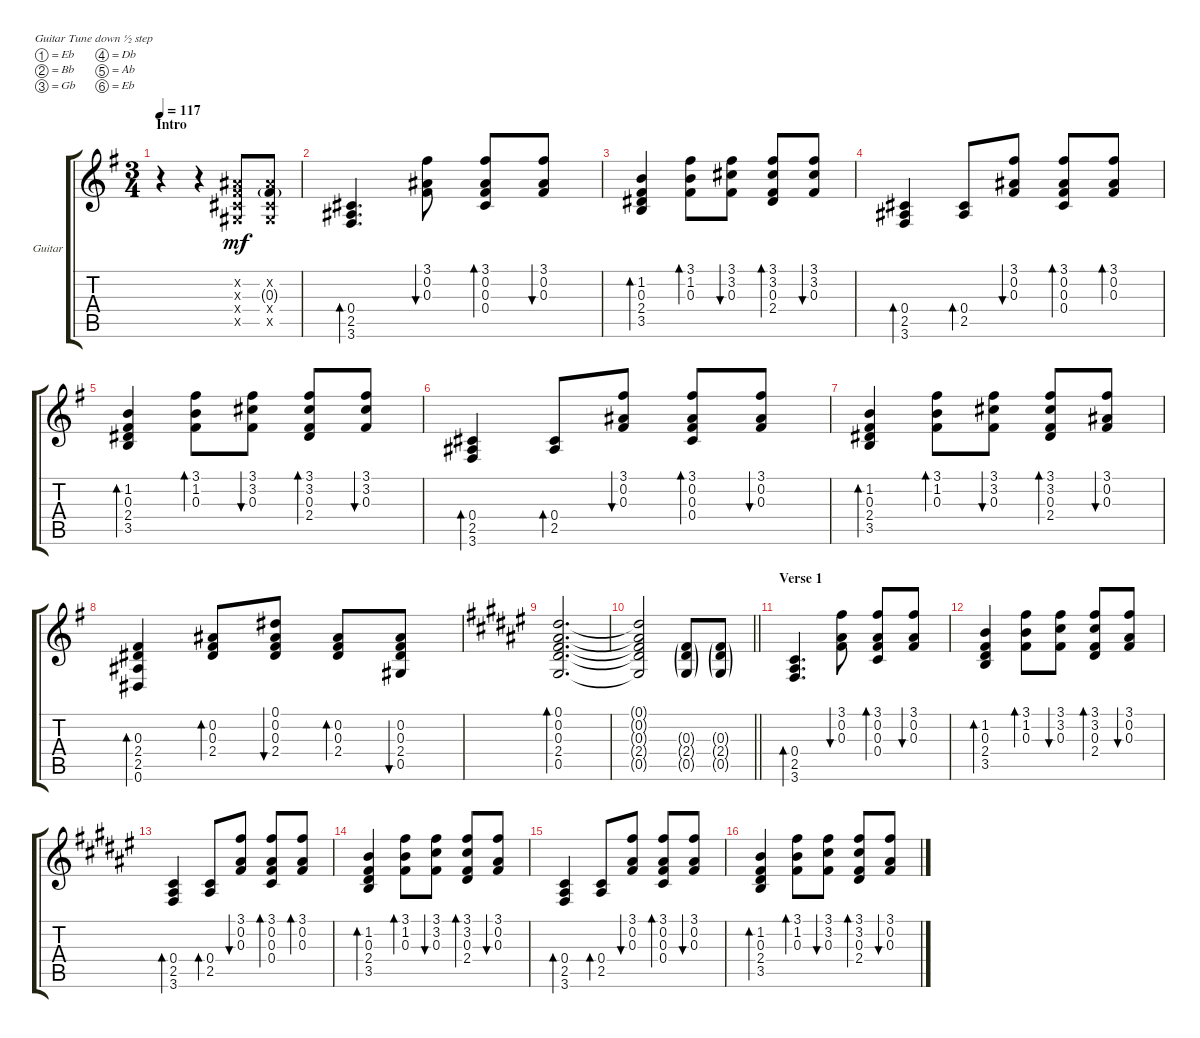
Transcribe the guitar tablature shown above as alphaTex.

\defaultSystemsLayout 4
\bracketExtendMode groupsimilarinstruments
\firstSystemTrackNameOrientation horizontal
\otherSystemsTrackNameOrientation horizontal
\track ("Jesse Guitar" "Guitar") {instrument acousticguitarsteel}
\staff {score tabs}
\tuning (Eb4 Bb3 Gb3 Db3 Ab2 Eb2)
\ts (3 4)
\section ("" "Intro")
\tempo 117
\clef g2
\ks g
r.4{dy mf instrument acousticguitarsteel} r.4 (0.2{x} 0.3{x} 0.4{x} 0.5{x}).8 (0.2{x} 0.3{g} 0.4{x} 0.5{x}).8 |
(3.6 2.5 0.4).4{d bd 66} (0.3 0.2 3.1).8{bu 65} (3.1 0.2 0.3 0.4).8{bd 65} (0.3 0.2 3.1).8{bu 65} |
(3.5 2.4 0.3 1.2).4{bd 64} (0.3 1.2 3.1).8{bd 63} (3.1 3.2 0.3).8{bu 62} (3.1 3.2 0.3 2.4).8{bd 61} (0.3 3.2 3.1).8{bu 60} |
(3.6 2.5 0.4).4{bd 60} (0.4 2.5).8{bd 58} (0.3 0.2 3.1).8{bu 58} (3.1 0.2 0.3 0.4).8{bd 58} (0.3 0.2 3.1).8{bd 58} |
(3.5 2.4 0.3 1.2).4{bd 56} (0.3 1.2 3.1).8{bd 55} (3.1 3.2 0.3).8{bu 54} (3.1 3.2 0.3 2.4).8{bd 52} (0.3 3.2 3.1).8{bu 51} |
(3.6 2.5 0.4).4{bd 51} (0.4 2.5).8{bd 51} (0.3 0.2 3.1).8{bu 51} (3.1 0.2 0.3 0.4).8{bd 51} (0.3 0.2 3.1).8{bu 51} |
(3.5 2.4 0.3 1.2).4{bd 51} (0.3 1.2 3.1).8{bd 51} (3.1 3.2 0.3).8{bu 51} (3.1 3.2 0.3 2.4).8{bd 51} (0.3 3.1 0.2).8{bu 51} |
(0.6 2.5 2.4 0.3).4{bd 51} (2.4 0.3 0.2).8{bd 51} (0.1 0.2 0.3 2.4).8{bu 51} (2.4 0.3 0.2).8{bd 51} (0.2 0.3 2.4 0.5).8{bu 51} |
\ks f#
(0.5 2.4 0.3 0.2 0.1).2{d bd 48} |
\barLineRight lightlight
(0.1{t} 0.5{t} 2.4{t} 0.3{t} 0.2{t}).2 (0.3{g} 2.4{g} 0.5{g}).8 (0.5{g} 2.4{g} 0.3{g}).8 |
\section ("" "Verse 1")
(3.6 2.5 0.4).4{d bd 66} (0.3 0.2 3.1).8{bu 65} (3.1 0.2 0.3 0.4).8{bd 65} (0.3 0.2 3.1).8{bu 65} |
(3.5 2.4 0.3 1.2).4{bd 64} (0.3 1.2 3.1).8{bd 63} (3.1 3.2 0.3).8{bu 62} (3.1 3.2 0.3 2.4).8{bd 61} (0.3 0.2 3.1).8{bu 60} |
(3.6 2.5 0.4).4{bd 60} (0.4 2.5).8{bd 58} (0.3 0.2 3.1).8{bu 58} (3.1 0.2 0.3 0.4).8{bd 58} (0.3 0.2 3.1).8{bd 58} |
(3.5 2.4 0.3 1.2).4{bd 56} (0.3 1.2 3.1).8{bd 55} (3.1 3.2 0.3).8{bu 54} (3.1 3.2 0.3 2.4).8{bd 52} (0.3 0.2 3.1).8{bu 51} |
(3.6 2.5 0.4).4{bd 51} (0.4 2.5).8{bd 51} (0.3 0.2 3.1).8{bu 51} (3.1 0.2 0.3 0.4).8{bd 51} (0.3 0.2 3.1).8{bu 51} |
(3.5 2.4 0.3 1.2).4{bd 51} (0.3 1.2 3.1).8{bd 51} (3.1 3.2 0.3).8{bu 51} (3.1 3.2 0.3 2.4).8{bd 51} (0.3 0.2 3.1).8{bu 51}
